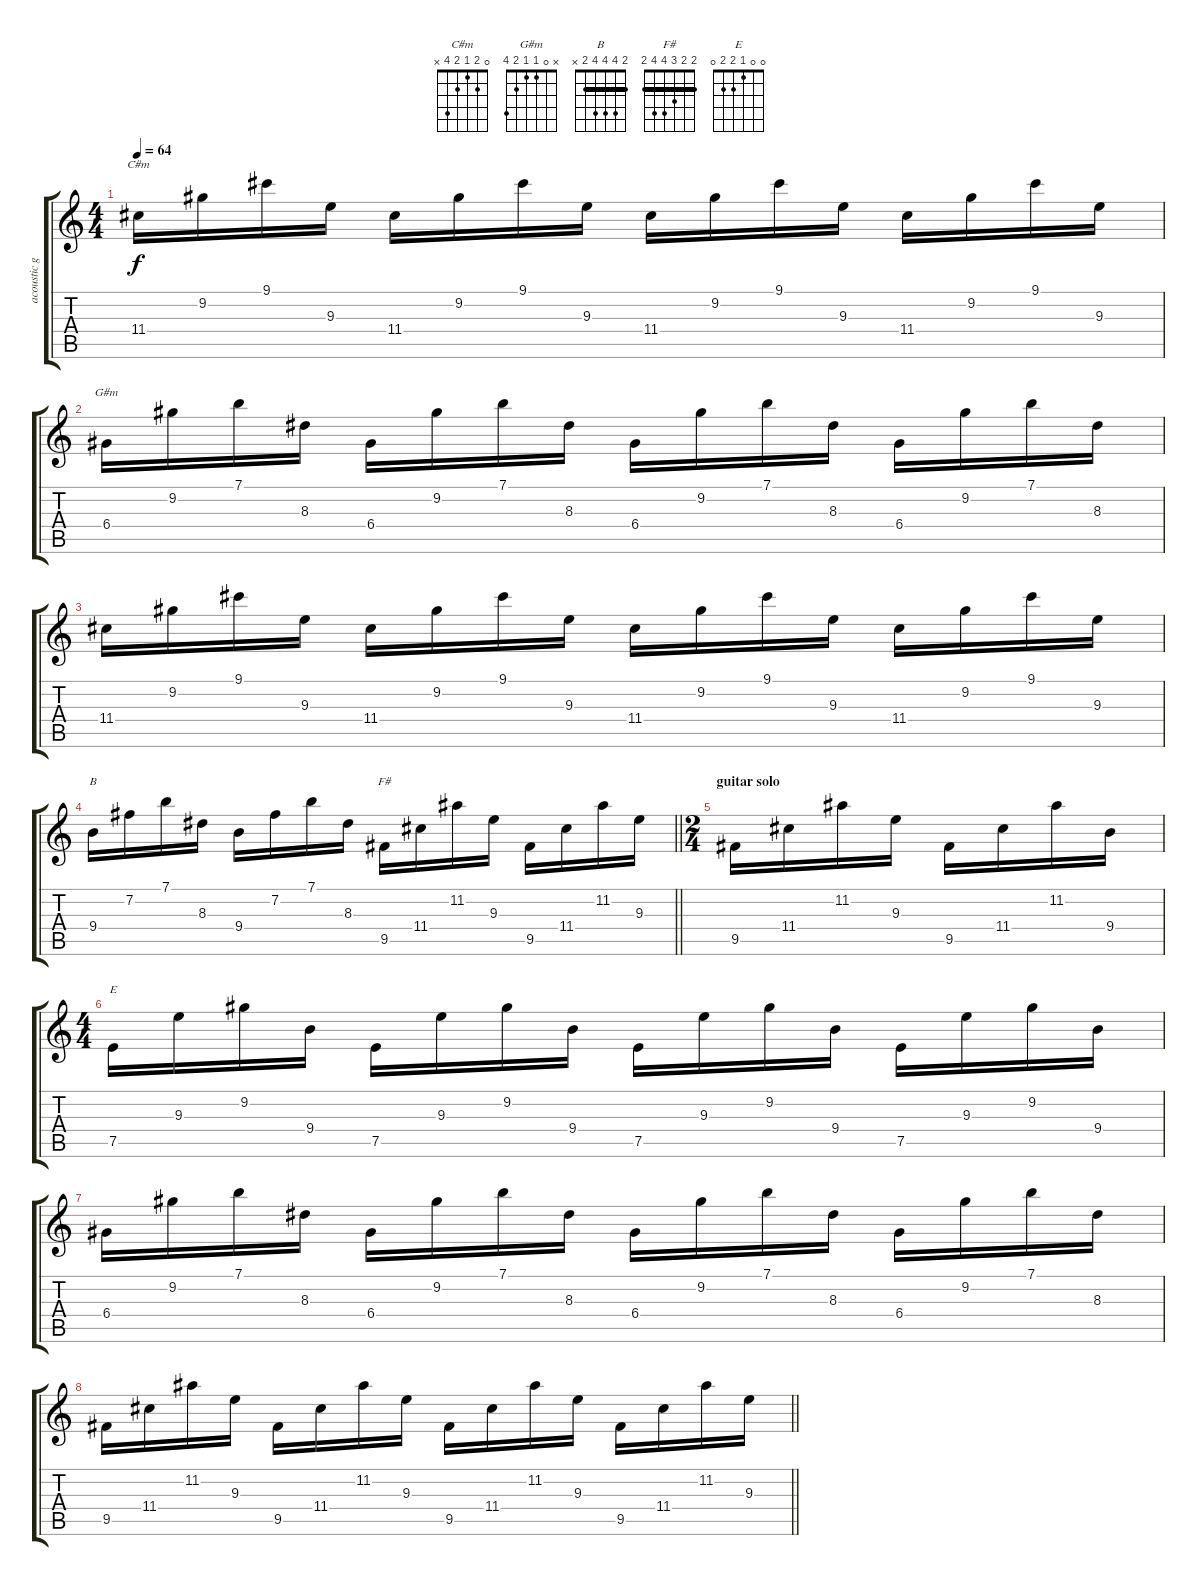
\track ("acoustic guitar " "acoustic g") {instrument acousticguitarnylon}
\staff {score tabs}
\tuning (E4 B3 G3 D3 A2 E2) {hide}
\chord ("C#m" 0 2 1 2 4 x)
\chord ("G#m" x 0 1 1 2 4)
\chord ("B" 2 4 4 4 2 x) {barre 2}
\chord ("F#" 2 2 3 4 4 2) {barre 2}
\chord ("E" 0 0 1 2 2 0)
\ts (4 4)
\tempo 64
\clef g2
\ks c
11.4.16{ch "C#m" dy f} 9.2.16 9.1.16 9.3.16 11.4.16 9.2.16 9.1.16 9.3.16 11.4.16 9.2.16 9.1.16 9.3.16 11.4.16 9.2.16 9.1.16 9.3.16 |
6.4.16{ch "G#m"} 9.2.16 7.1.16 8.3.16 6.4.16 9.2.16 7.1.16 8.3.16 6.4.16 9.2.16 7.1.16 8.3.16 6.4.16 9.2.16 7.1.16 8.3.16 |
11.4.16 9.2.16 9.1.16 9.3.16 11.4.16 9.2.16 9.1.16 9.3.16 11.4.16 9.2.16 9.1.16 9.3.16 11.4.16 9.2.16 9.1.16 9.3.16 |
\barLineRight lightlight
9.4.16{ch "B"} 7.2.16 7.1.16 8.3.16 9.4.16 7.2.16 7.1.16 8.3.16 9.5.16{ch "F#"} 11.4.16 11.2.16 9.3.16 9.5.16 11.4.16 11.2.16 9.3.16 |
\ts (2 4)
\section ("" "guitar solo")
9.5.16 11.4.16 11.2.16 9.3.16 9.5.16 11.4.16 11.2.16 9.4.16 |
\ts (4 4)
7.5.16{ch "E"} 9.3.16 9.2.16 9.4.16 7.5.16 9.3.16 9.2.16 9.4.16 7.5.16 9.3.16 9.2.16 9.4.16 7.5.16 9.3.16 9.2.16 9.4.16 |
6.4.16 9.2.16 7.1.16 8.3.16 6.4.16 9.2.16 7.1.16 8.3.16 6.4.16 9.2.16 7.1.16 8.3.16 6.4.16 9.2.16 7.1.16 8.3.16 |
\barLineRight lightlight
9.5.16 11.4.16 11.2.16 9.3.16 9.5.16 11.4.16 11.2.16 9.3.16 9.5.16 11.4.16 11.2.16 9.3.16 9.5.16 11.4.16 11.2.16 9.3.16
